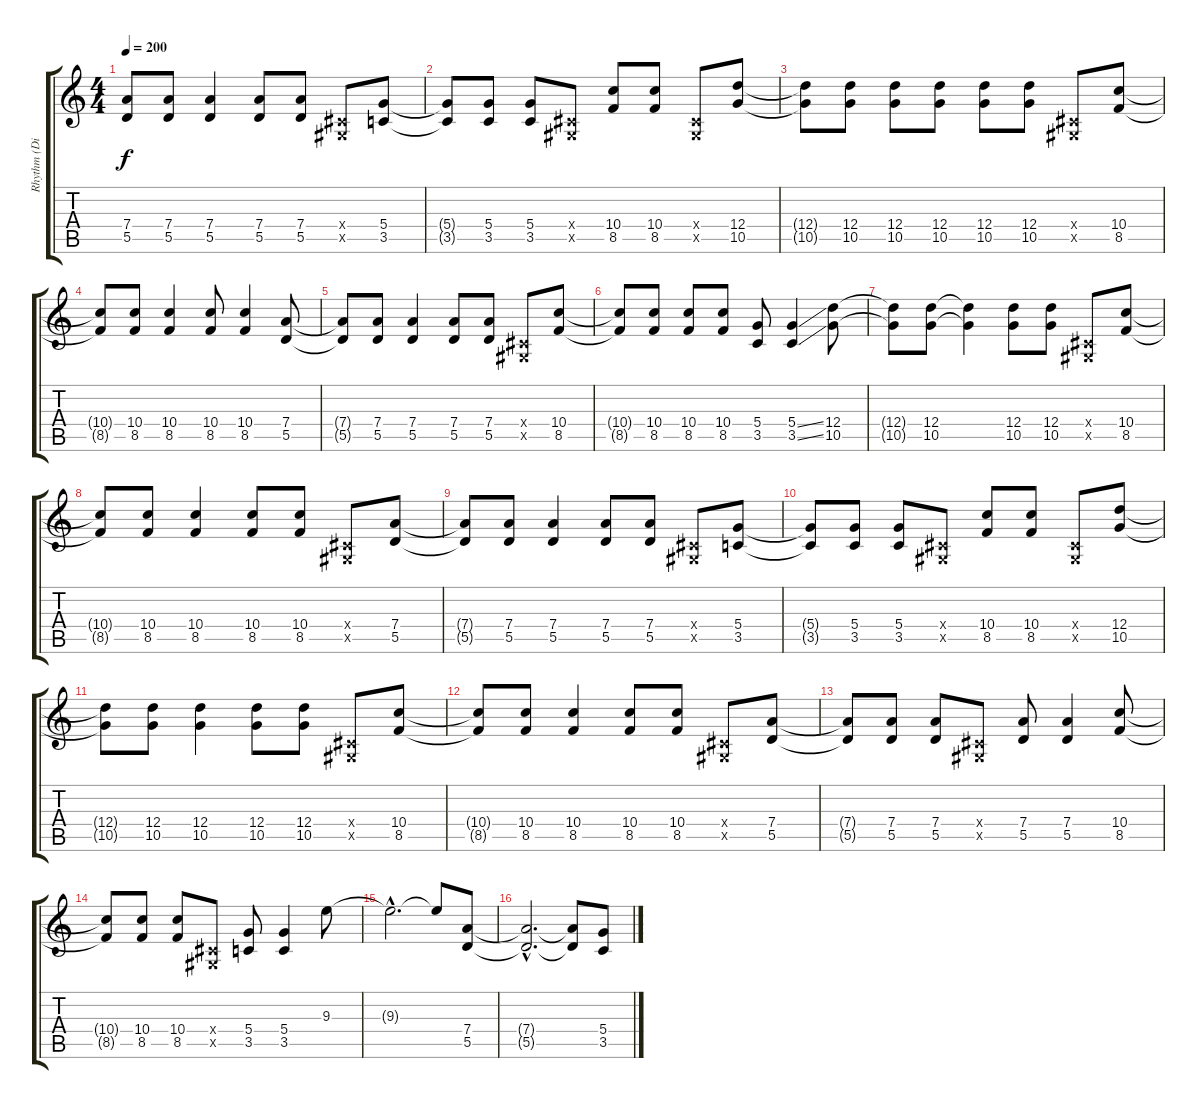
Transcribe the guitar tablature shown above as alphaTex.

\track ("Rhythm (Distortion)" "Rhythm (Di") {instrument distortionguitar}
\staff {score tabs}
\tuning (E4 B3 G3 D3 A2 E2) {hide}
\ts (4 4)
\tempo 200
\clef g2
\ks c
(7.4{t} 5.5{t}).8{dy f} (7.4 5.5).8 (7.4 5.5).4 (7.4 5.5).8 (7.4 5.5).8 (-1.4{x} -1.5{x}).8 (5.4 3.5).8 |
(5.4{t} 3.5{t}).8 (5.4 3.5).8 (5.4 3.5).8 (-1.4{x} -1.5{x}).8 (10.4 8.5).8 (10.4 8.5).8 (-1.4{x} -1.5{x}).8 (12.4 10.5).8 |
(12.4{t} 10.5{t}).8 (12.4 10.5).8 (12.4 10.5).8 (12.4 10.5).8 (12.4 10.5).8 (12.4 10.5).8 (-1.4{x} -1.5{x}).8 (10.4 8.5).8 |
(10.4{t} 8.5{t}).8 (10.4 8.5).8 (10.4 8.5).4 (10.4 8.5).8 (10.4 8.5).4 (7.4 5.5).8 |
(7.4{t} 5.5{t}).8 (7.4 5.5).8 (7.4 5.5).4 (7.4 5.5).8 (7.4 5.5).8 (-1.4{x} -1.5{x}).8 (10.4 8.5).8 |
(10.4{t} 8.5{t}).8 (10.4 8.5).8 (10.4 8.5).8 (10.4 8.5).8 (5.4 3.5).8 (5.4{ss} 3.5{ss}).4 (12.4 10.5).8 |
(12.4{t} 10.5{t}).8 (12.4 10.5).8 (12.4{t} 10.5{t}).4 (12.4 10.5).8 (12.4 10.5).8 (-1.4{x} -1.5{x}).8 (10.4 8.5).8 |
(10.4{t} 8.5{t}).8 (10.4 8.5).8 (10.4 8.5).4 (10.4 8.5).8 (10.4 8.5).8 (-1.4{x} -1.5{x}).8 (7.4 5.5).8 |
(7.4{t} 5.5{t}).8 (7.4 5.5).8 (7.4 5.5).4 (7.4 5.5).8 (7.4 5.5).8 (-1.4{x} -1.5{x}).8 (5.4 3.5).8 |
(5.4{t} 3.5{t}).8 (5.4 3.5).8 (5.4 3.5).8 (-1.4{x} -1.5{x}).8 (10.4 8.5).8 (10.4 8.5).8 (-1.4{x} -1.5{x}).8 (12.4 10.5).8 |
(12.4{t} 10.5{t}).8 (12.4 10.5).8 (12.4 10.5).4 (12.4 10.5).8 (12.4 10.5).8 (-1.4{x} -1.5{x}).8 (10.4 8.5).8 |
(10.4{t} 8.5{t}).8 (10.4 8.5).8 (10.4 8.5).4 (10.4 8.5).8 (10.4 8.5).8 (-1.4{x} -1.5{x}).8 (7.4 5.5).8 |
(7.4{t} 5.5{t}).8 (7.4 5.5).8 (7.4 5.5).8 (-1.4{x} -1.5{x}).8 (7.4 5.5).8 (7.4 5.5).4 (10.4 8.5).8 |
(10.4{t} 8.5{t}).8 (10.4 8.5).8 (10.4 8.5).8 (-1.4{x} -1.5{x}).8 (5.4 3.5).8 (5.4 3.5).4 9.3.8 |
9.3{hac t}.2{d} 9.3{t}.8 (7.4 5.5).8 |
(7.4{hac t} 5.5{hac t}).2{d} (7.4{t} 5.5{t}).8 (5.4 3.5).8
